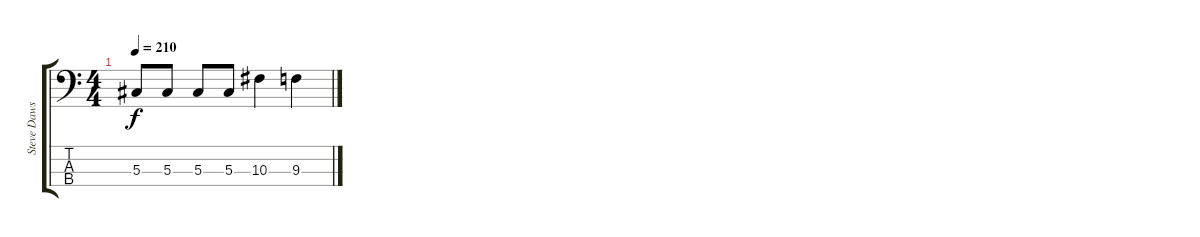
\track ("Steve Dawson" "Steve Daws") {instrument electricbassfinger}
\staff {score tabs}
\tuning (Gb2 Db2 Ab1 Eb1) {hide}
\ts (4 4)
\tempo 210
\clef f4
\ks c
5.3.8{dy f} 5.3.8 5.3.8 5.3.8 10.3.4 9.3.4
